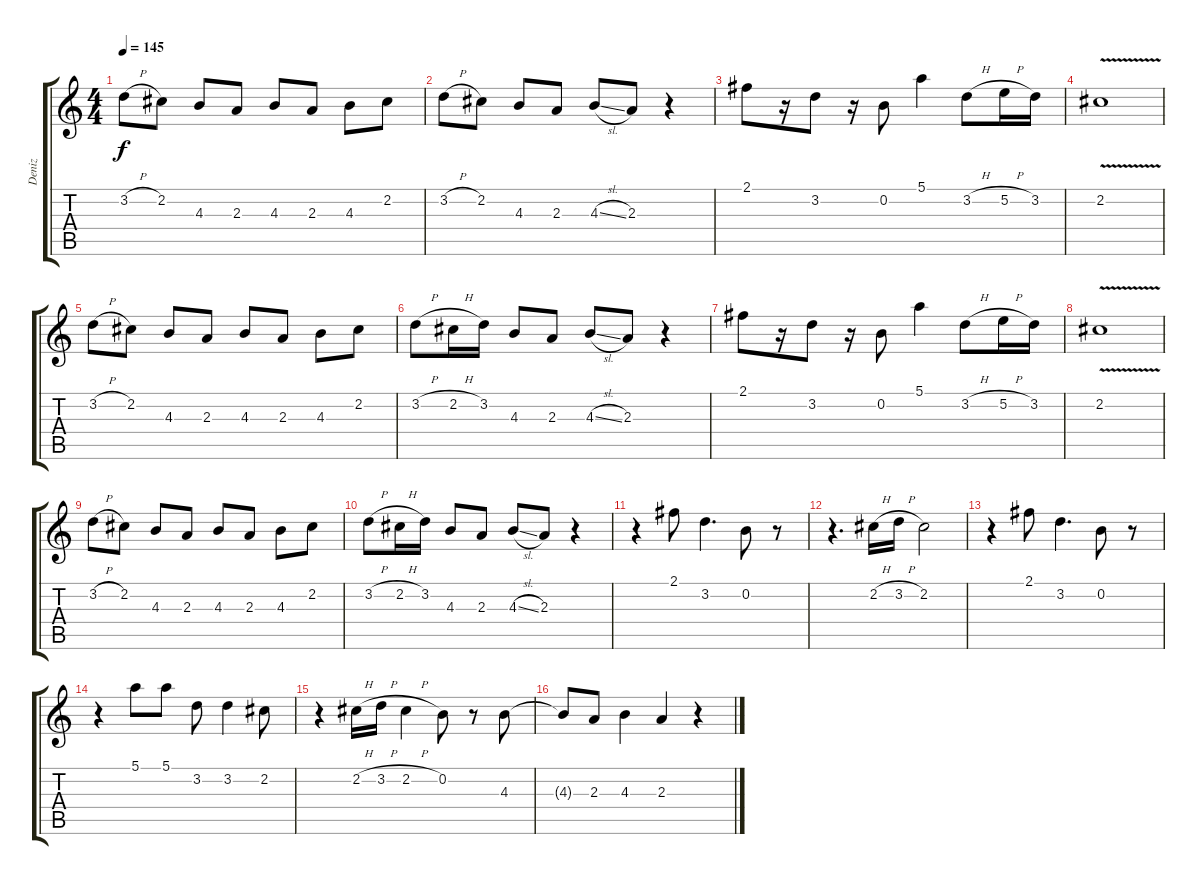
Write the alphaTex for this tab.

\track ("Deniz" "Deniz") {instrument overdrivenguitar}
\staff {score tabs}
\tuning (E4 B3 G3 D3 A2 E2) {hide}
\ts (4 4)
\tempo 145
\clef g2
\ks c
3.2{h}.8{dy f} 2.2.8 4.3.8 2.3.8 4.3.8 2.3.8 4.3.8 2.2.8 |
3.2{h}.8 2.2.8 4.3.8 2.3.8 4.3{sl}.8 2.3.8 r.4 |
2.1.8 r.16 3.2.8 r.16 0.2.8 5.1.4 3.2{h}.8 5.2{h}.16 3.2.16 |
2.2{v}.1 |
3.2{h}.8 2.2.8 4.3.8 2.3.8 4.3.8 2.3.8 4.3.8 2.2.8 |
3.2{h}.8 2.2{h}.16 3.2.16 4.3.8 2.3.8 4.3{sl}.8 2.3.8 r.4 |
2.1.8 r.16 3.2.8 r.16 0.2.8 5.1.4 3.2{h}.8 5.2{h}.16 3.2.16 |
2.2{v}.1 |
3.2{h}.8 2.2.8 4.3.8 2.3.8 4.3.8 2.3.8 4.3.8 2.2.8 |
3.2{h}.8 2.2{h}.16 3.2.16 4.3.8 2.3.8 4.3{sl}.8 2.3.8 r.4 |
r.4 2.1.8 3.2.4{d} 0.2.8 r.8 |
r.4{d} 2.2{h}.16 3.2{h}.16 2.2.2 |
r.4 2.1.8 3.2.4{d} 0.2.8 r.8 |
r.4 5.1.8 5.1.8 3.2.8 3.2.4 2.2.8 |
r.4 2.2{h}.16 3.2{h}.16 2.2{h}.4 0.2.8 r.8 4.3.8 |
4.3{t}.8 2.3.8 4.3.4 2.3.4 r.4
